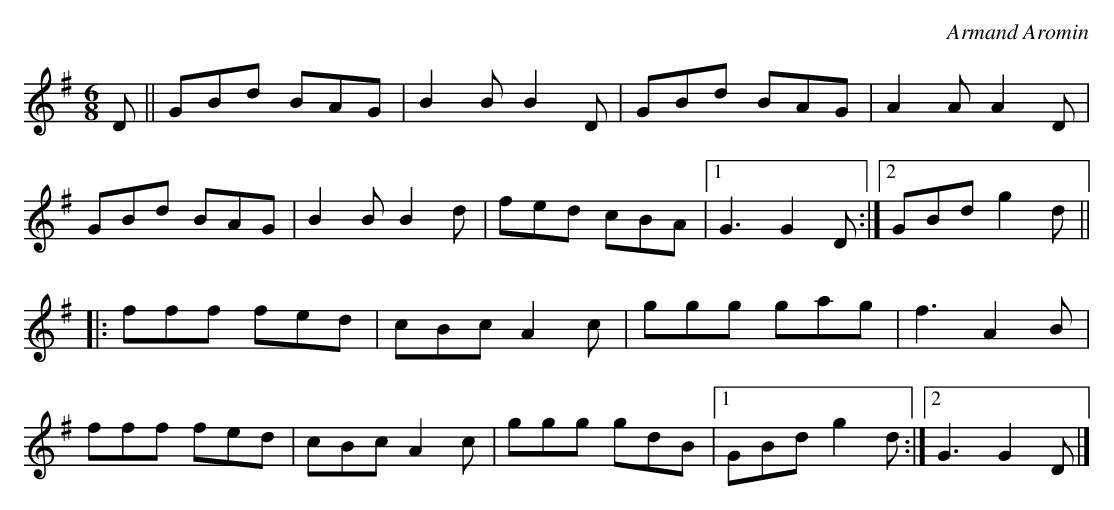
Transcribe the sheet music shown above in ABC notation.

X:1
T:
C: Armand Aromin
M: 6/8
L: 1/8
K: Gmaj
D || GBd BAG | B2 B B2 D | GBd BAG | A2 A A2 D |
GBd BAG | B2 B B2 d | fed cBA |1 G3 G2 D :|2 GBd g2 d ||
|: fff fed | cBc A2 c | ggg gag | f3 A2 B |
fff fed | cBc A2 c | ggg gdB |1 GBd g2 d :|2 G3 G2 D |]
